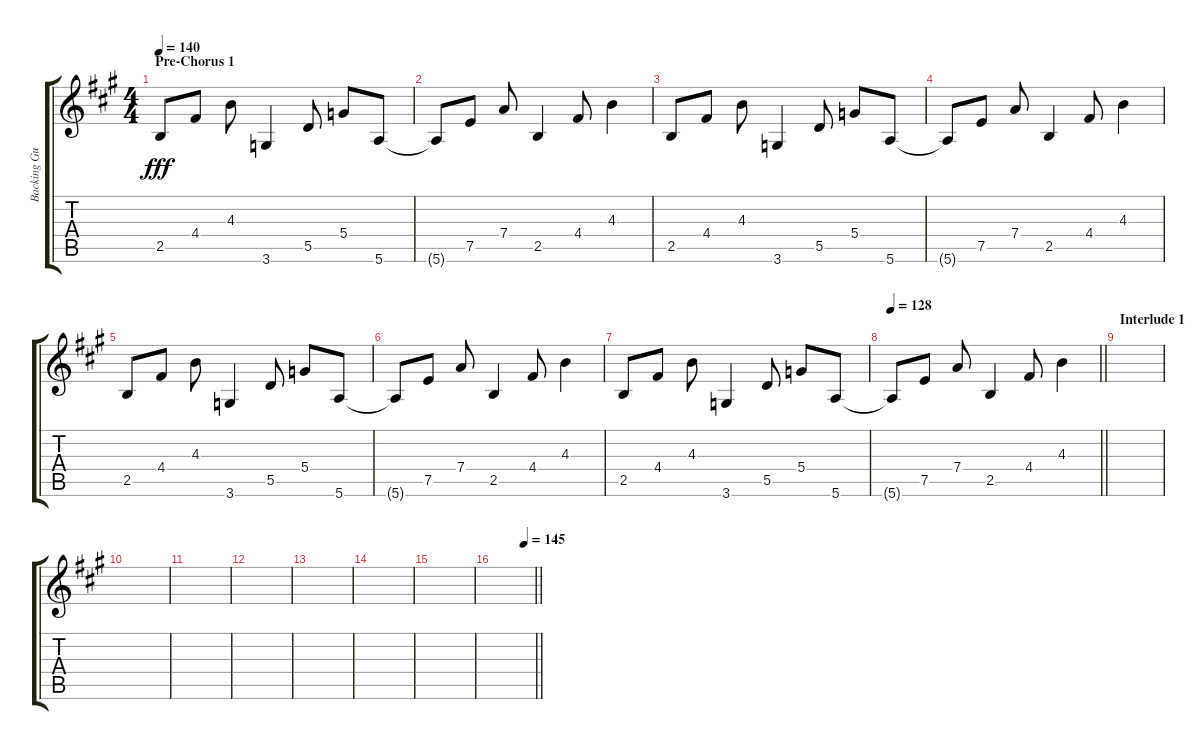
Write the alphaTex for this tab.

\track ("Backing Guitar " "Backing Gu") {instrument acousticguitarnylon}
\staff {score tabs}
\tuning (E4 B3 G3 D3 A2 E2) {hide}
\ts (4 4)
\section ("" "Pre-Chorus 1")
\tempo 140
\clef g2
\ks a
2.5.8{dy fff} 4.4.8 4.3.8 3.6.4 5.5.8 5.4.8 5.6.8 |
5.6{t}.8 7.5.8 7.4.8 2.5.4 4.4.8 4.3.4 |
2.5.8 4.4.8 4.3.8 3.6.4 5.5.8 5.4.8 5.6.8 |
5.6{t}.8 7.5.8 7.4.8 2.5.4 4.4.8 4.3.4 |
2.5.8 4.4.8 4.3.8 3.6.4 5.5.8 5.4.8 5.6.8 |
5.6{t}.8 7.5.8 7.4.8 2.5.4 4.4.8 4.3.4 |
2.5.8 4.4.8 4.3.8 3.6.4 5.5.8 5.4.8 5.6.8 |
\tempo 128
\barLineRight lightlight
5.6{t}.8 7.5.8 7.4.8 2.5.4 4.4.8 4.3.4 |
\section ("" "Interlude 1")
|
|
|
|
|
|
|
\tempo (145 0.75)
\barLineRight lightlight
